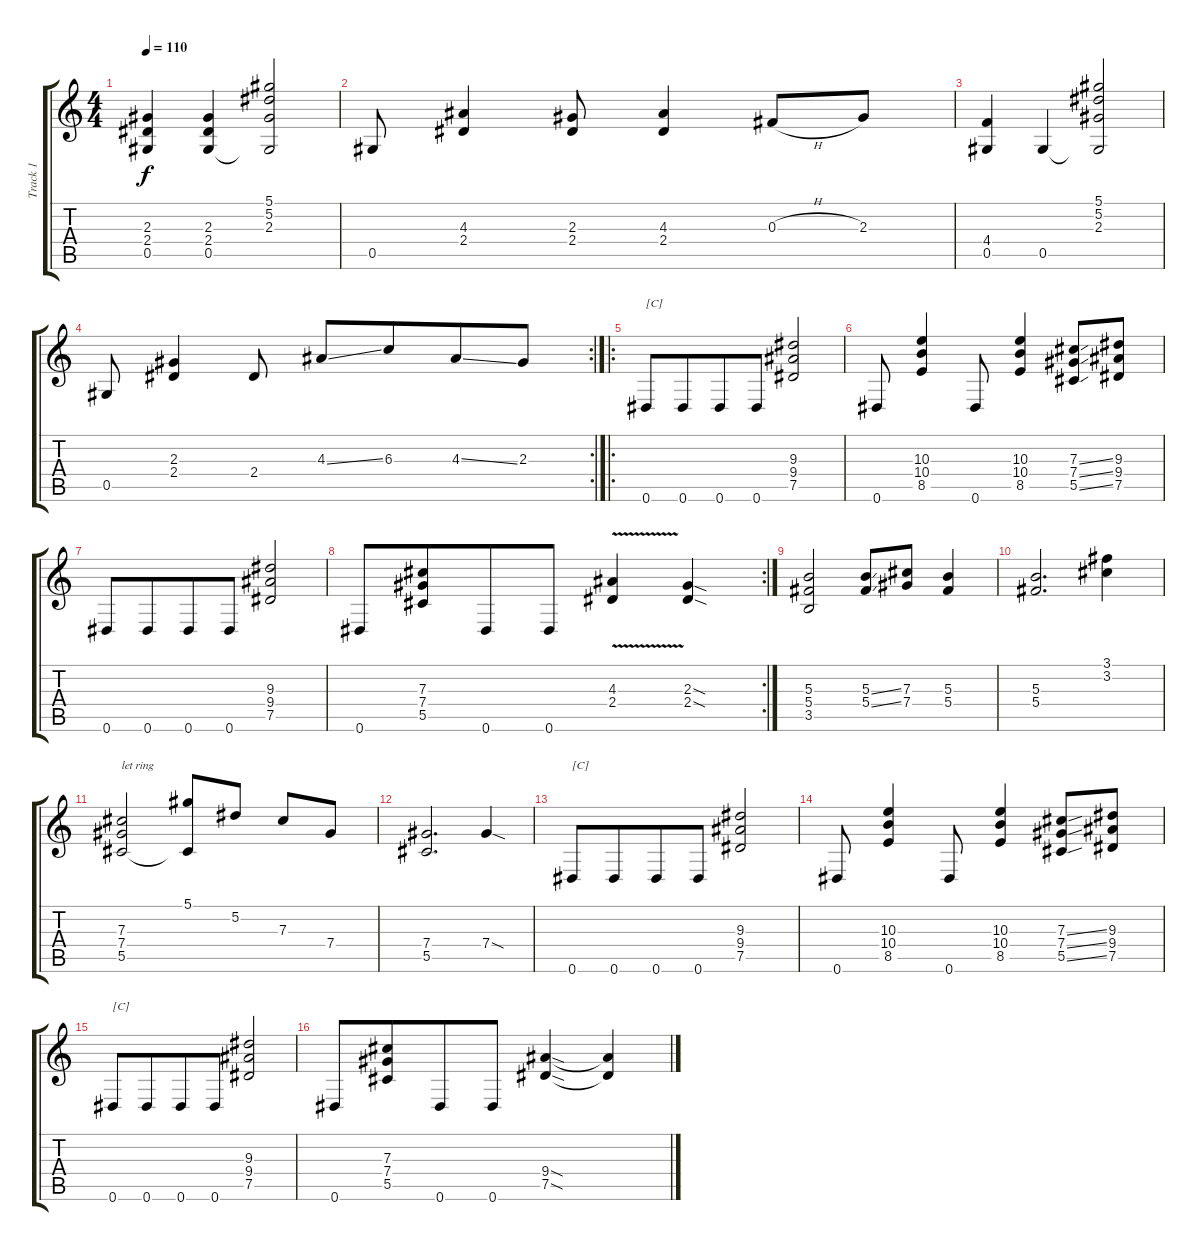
\track ("Track 1" "Track 1") {instrument acousticguitarsteel}
\staff {score tabs}
\tuning (Eb4 Bb3 Gb3 Db3 Ab2 Eb2) {hide}
\ts (4 4)
\tempo 110
\clef g2
\ks c
(2.3 2.4 0.5).4{dy f} (2.3 2.4 0.5).4 (5.1 5.2 2.3 0.5{t}).2 |
0.5.8 (4.3 2.4).4 (2.3 2.4).8 (4.3 2.4).4 0.3{h}.8 2.3.8 |
(4.4 0.5).4 0.5.4 (5.1 5.2 2.3 0.5{t}).2 |
\rc 2
0.5.8 (2.3 2.4).4 2.4.8 4.3{ss}.8 6.3.8{beam merge} 4.3{ss}.8 2.3.8 |
\ro
0.6.8{txt "[C]"} 0.6.8{beam merge} 0.6.8 0.6.8 (9.3 9.4 7.5).2 |
0.6.8 (10.3 10.4 8.5).4 0.6.8 (10.3 10.4 8.5).4 (7.3{ss} 7.4{ss} 5.5{ss}).8 (9.3 9.4 7.5).8 |
0.6.8 0.6.8{beam merge} 0.6.8 0.6.8 (9.3 9.4 7.5).2 |
\rc 2
0.6.8 (7.3 7.4 5.5).8{beam merge} 0.6.8 0.6.8 (4.3 2.4{v}).4 (2.3{sod} 2.4{sod}).4 |
(5.3 5.4 3.5).2 (5.3{ss} 5.4{ss}).8 (7.3 7.4).8 (5.3 5.4).4 |
(5.3 5.4).2{d} (3.1 3.2).4 |
(7.3 7.4 5.5).2{txt "let ring"} (5.1 5.5{t}).8 5.2.8 7.3.8 7.4.8 |
(7.4 5.5).2{d} 7.4{sod}.4 |
0.6.8{txt "[C]"} 0.6.8{beam merge} 0.6.8 0.6.8 (9.3 9.4 7.5).2 |
0.6.8 (10.3 10.4 8.5).4 0.6.8 (10.3 10.4 8.5).4 (7.3{ss} 7.4{ss} 5.5{ss}).8 (9.3 9.4 7.5).8 |
0.6.8{txt "[C]"} 0.6.8{beam merge} 0.6.8 0.6.8 (9.3 9.4 7.5).2 |
0.6.8 (7.3 7.4 5.5).8{beam merge} 0.6.8 0.6.8 (9.4{sod} 7.5{sod}).4 (9.4{t} 7.5{t}).4
